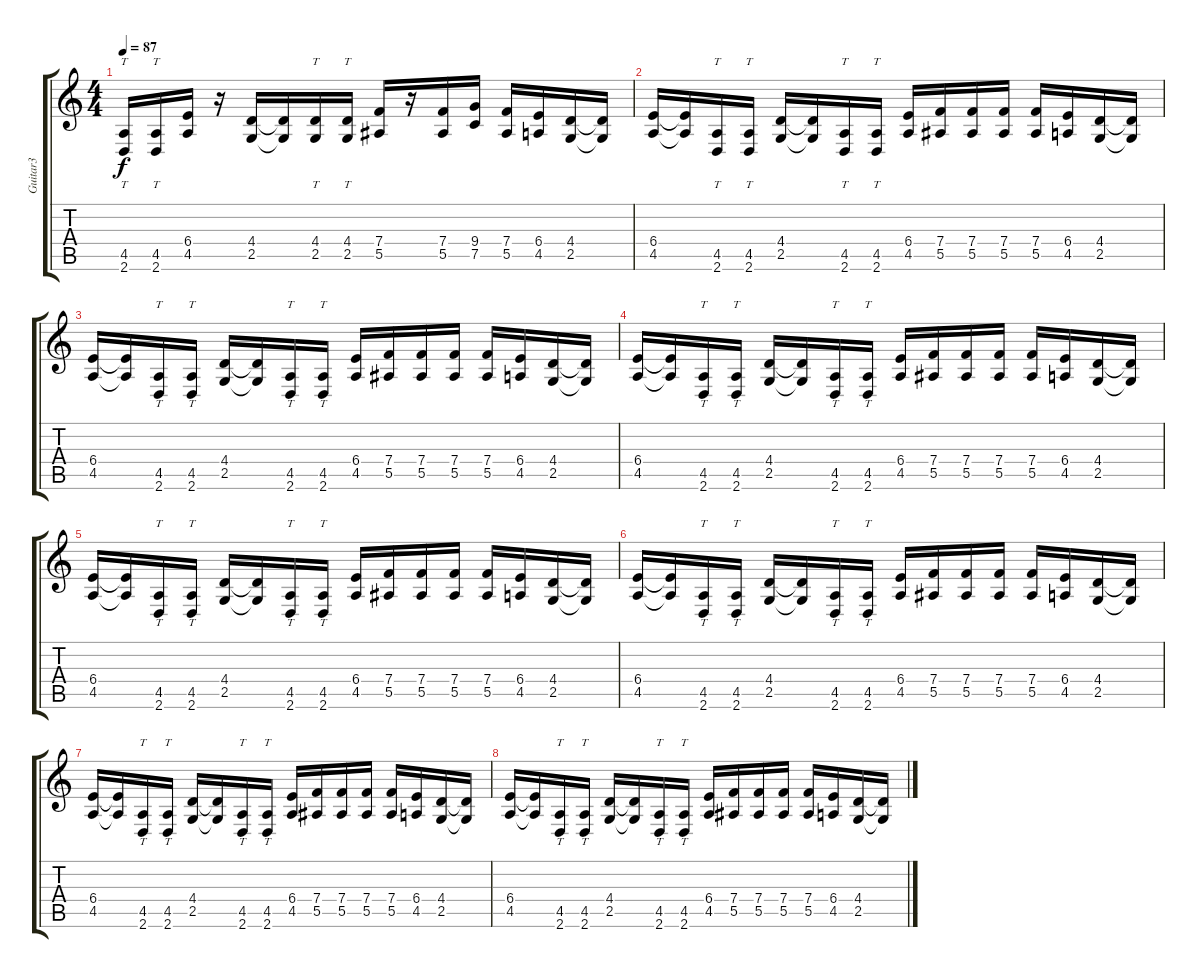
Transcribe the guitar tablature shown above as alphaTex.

\track ("Guitar3" "Guitar3") {instrument distortionguitar}
\staff {score tabs}
\tuning (C4 G3 Eb3 Bb2 F2 C2) {hide}
\ts (4 4)
\tempo 87
\clef g2
\ks c
(4.5 2.6).16{tt dy f} (4.5 2.6).16{tt} (6.4 4.5).16 r.16 (4.4 2.5).16 (4.4{t} 2.5{t}).16 (4.4 2.5).16{tt} (4.4 2.5).16{tt} (7.4 5.5).16 r.16 (7.4 5.5).16 (9.4 7.5).16 (7.4 5.5).16 (6.4 4.5).16 (4.4 2.5).16 (4.4{t} 2.5{t}).16 |
(6.4 4.5).16 (6.4{t} 4.5{t}).16 (4.5 2.6).16{tt} (4.5 2.6).16{tt} (4.4 2.5).16 (4.4{t} 2.5{t}).16 (4.5 2.6).16{tt} (4.5 2.6).16{tt} (6.4 4.5).16 (7.4 5.5).16 (7.4 5.5).16 (7.4 5.5).16 (7.4 5.5).16 (6.4 4.5).16 (4.4 2.5).16 (4.4{t} 2.5{t}).16 |
(6.4 4.5).16 (6.4{t} 4.5{t}).16 (4.5 2.6).16{tt} (4.5 2.6).16{tt} (4.4 2.5).16 (4.4{t} 2.5{t}).16 (4.5 2.6).16{tt} (4.5 2.6).16{tt} (6.4 4.5).16 (7.4 5.5).16 (7.4 5.5).16 (7.4 5.5).16 (7.4 5.5).16 (6.4 4.5).16 (4.4 2.5).16 (4.4{t} 2.5{t}).16 |
(6.4 4.5).16 (6.4{t} 4.5{t}).16 (4.5 2.6).16{tt} (4.5 2.6).16{tt} (4.4 2.5).16 (4.4{t} 2.5{t}).16 (4.5 2.6).16{tt} (4.5 2.6).16{tt} (6.4 4.5).16 (7.4 5.5).16 (7.4 5.5).16 (7.4 5.5).16 (7.4 5.5).16 (6.4 4.5).16 (4.4 2.5).16 (4.4{t} 2.5{t}).16 |
(6.4 4.5).16 (6.4{t} 4.5{t}).16 (4.5 2.6).16{tt} (4.5 2.6).16{tt} (4.4 2.5).16 (4.4{t} 2.5{t}).16 (4.5 2.6).16{tt} (4.5 2.6).16{tt} (6.4 4.5).16 (7.4 5.5).16 (7.4 5.5).16 (7.4 5.5).16 (7.4 5.5).16 (6.4 4.5).16 (4.4 2.5).16 (4.4{t} 2.5{t}).16 |
(6.4 4.5).16 (6.4{t} 4.5{t}).16 (4.5 2.6).16{tt} (4.5 2.6).16{tt} (4.4 2.5).16 (4.4{t} 2.5{t}).16 (4.5 2.6).16{tt} (4.5 2.6).16{tt} (6.4 4.5).16 (7.4 5.5).16 (7.4 5.5).16 (7.4 5.5).16 (7.4 5.5).16 (6.4 4.5).16 (4.4 2.5).16 (4.4{t} 2.5{t}).16 |
(6.4 4.5).16 (6.4{t} 4.5{t}).16 (4.5 2.6).16{tt} (4.5 2.6).16{tt} (4.4 2.5).16 (4.4{t} 2.5{t}).16 (4.5 2.6).16{tt} (4.5 2.6).16{tt} (6.4 4.5).16 (7.4 5.5).16 (7.4 5.5).16 (7.4 5.5).16 (7.4 5.5).16 (6.4 4.5).16 (4.4 2.5).16 (4.4{t} 2.5{t}).16 |
(6.4 4.5).16 (6.4{t} 4.5{t}).16 (4.5 2.6).16{tt} (4.5 2.6).16{tt} (4.4 2.5).16 (4.4{t} 2.5{t}).16 (4.5 2.6).16{tt} (4.5 2.6).16{tt} (6.4 4.5).16 (7.4 5.5).16 (7.4 5.5).16 (7.4 5.5).16 (7.4 5.5).16 (6.4 4.5).16 (4.4 2.5).16 (4.4{t} 2.5{t}).16
